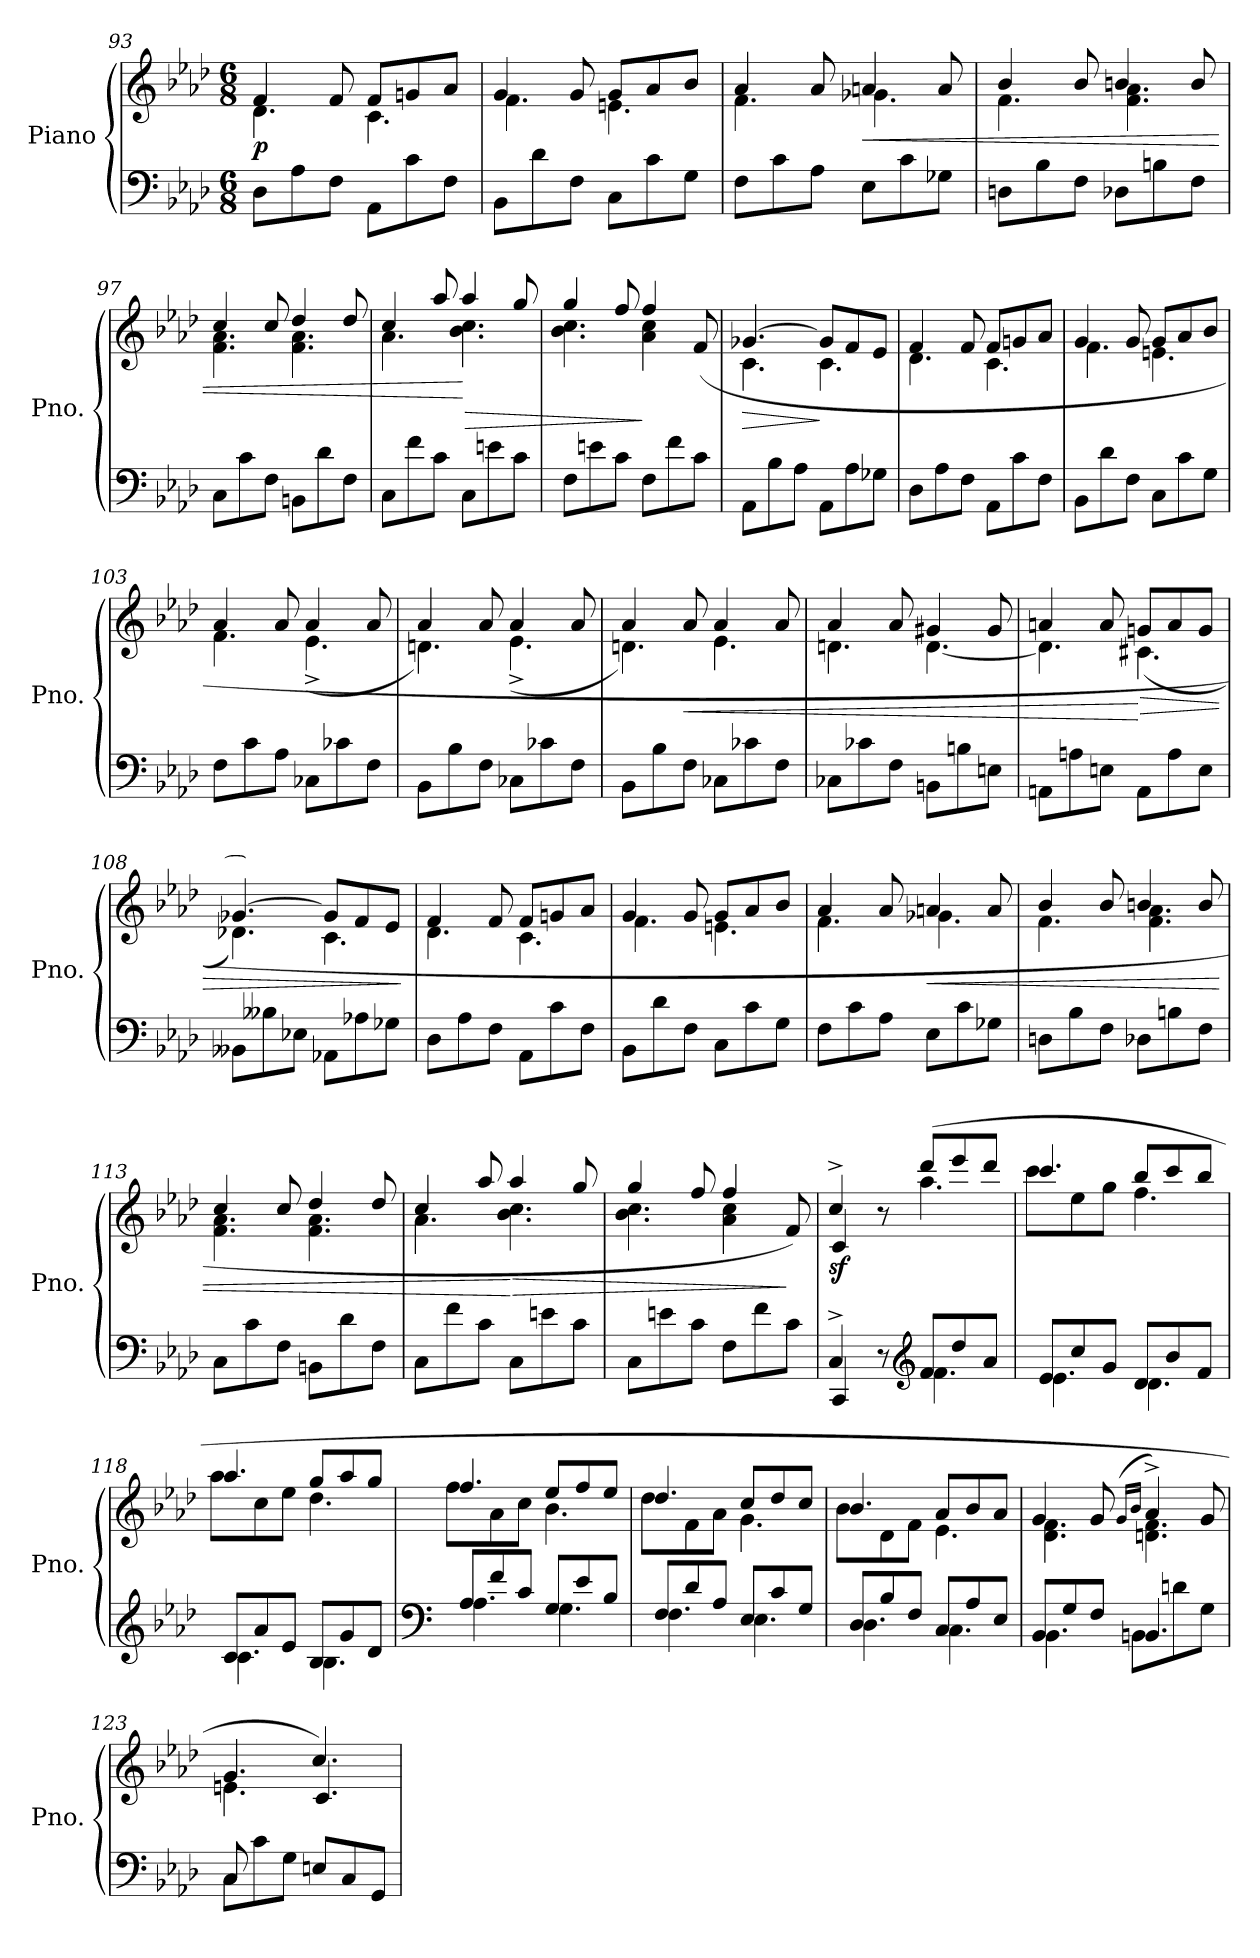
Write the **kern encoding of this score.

**kern	**kern	**dynam
*part1	*part1	*part1
*staff2	*staff1	*staff1/2
*I"Piano	*	*
*I'Pno.	*	*
*clefF4	*clefG2	*
*k[b-e-a-d-]	*k[b-e-a-d-]	*
*M6/8	*M6/8	*
=93	=93	=93
*	*^	*
!	!	!	!LO:DY:b
8D-\L	4f/	4.d-\	p
8A-\	.	.	.
8F\J	8f/	.	.
8AA-\L	8f/L	4.c\	.
8c\	8gn/	.	.
8F\J	8a-/J	.	.
=94	=94	=94	=94
8BB-\L	4g/	4.f\	.
8d-\	.	.	.
8F\J	8g/	.	.
8C\L	8g/L	4.en\	.
8c\	8a-/	.	.
8G\J	8b-/J	.	.
=95	=95	=95	=95
8F\L	4a-/	4.f\	.
8c\	.	.	.
8A-\J	8a-/	.	.
!	!	!	!LO:HP:b
8E-\L	4an/	4.g-X\	<
8c\	.	.	.
8G-X\J	8a/	.	.
=96	=96	=96	=96
8Dn\L	4b-/	4.f\	.
8B-\	.	.	.
8F\J	8b-/	.	.
8D-X\L	4bn/	4.f\ 4.a-\	.
8Bn\	.	.	.
8F\J	8b/	.	.
=97	=97	=97	=97
8C\L	4cc/	4.f\ 4.a-\	.
8c\	.	.	.
8F\J	8cc/	.	.
8BBn\L	4dd-/	4.f\ 4.a-\	.
8d-\	.	.	.
8F\J	8dd-/	.	.
!!LO:LB:g=z	!!
=98	=98	=98	=98
8C\L	4cc/	4.a-\	.
8f\	.	.	.
8c\J	8aa-/	.	.
!	!	!	!LO:HP:n=1:b
8C\L	4aa-/	4.b-\ 4.cc\	[ >
8en\	.	.	.
8c\J	8gg/	.	.
=99	=99	=99	=99
8F\L	4gg/	4.b-\ 4.cc\	.
8en\	.	.	.
8c\J	8ff/	.	.
8F\L	4ff/	4a-\ 4cc\	]
8f\	.	.	.
8c\J	(8f/	8ryy	.
=100	=100	=100	=100
!	!	!	!LO:HP:b
8AA-\L	[4.g-X/	4.c\	>
8B-\	.	.	.
8A-\J	.	.	.
8AA-\L	8g-/L]	4.c\	]
8A-\	8f/	.	.
8G-X\J	8e-/J	.	.
=101	=101	=101	=101
8D-\L	4f/	4.d-\	.
8A-\	.	.	.
8F\J	8f/	.	.
8AA-\L	8f/L	4.c\	.
8c\	8gn/	.	.
8F\J	8a-/J	.	.
=102	=102	=102	=102
8BB-\L	4g/	4.f\	.
8d-\	.	.	.
8F\J	8g/	.	.
8C\L	8g/L	4.en\	.
8c\	8a-/	.	.
8G\J	8b-/J	.	.
=103	=103	=103	=103
8F\L	4a-/	4.f\	.
8c\	.	.	.
8A-\J	8a-/	.	.
8C-X\L	4a-/	(4.e-^\	.
8c-X\	.	.	.
8F\J	8a-/	.	.
=104	=104	=104	=104
8BB-\L	4a-/	4.dn\)	.
8B-\	.	.	.
8F\J	8a-/	.	.
8C-X\L	4a-/	(4.e-^\	.
8c-X\	.	.	.
8F\J	8a-/	.	.
!!LO:LB:g=z	!!
=105	=105	=105	=105
8BB-\L	4a-/	4.dn\)	.
8B-\	.	.	.
!	!	!	!LO:HP:b
8F\J	8a-/	.	<
8C-X\L	4a-/	4.e-\	.
8c-X\	.	.	.
8F\J	8a-/	.	.
=106	=106	=106	=106
8C-X\L	4a-/	4.dn\	.
8c-X\	.	.	.
8F\J	8a-/	.	.
8BBn\L	4g#X/	[4.d\	.
8Bn\	.	.	.
8En\J	8g#/	.	.
=107	=107	=107	=107
8AAn\L	4an/	4.d\]	.
8An\	.	.	.
8En\J	8a/	.	.
!	!	!	!LO:HP:n=1:b
8AA\L	8gn/L	(4.c#X\	[ >
8A\	8a/	.	.
8E\J	8g/J	.	.
=108	=108	=108	=108
!	!LO:TX:a:i:t=͡	!	!
8BB--X\L	[4.g-X/	4.d-X\)	.
8B--X\	.	.	.
8E-X\J	.	.	.
8AA-X\L	8g-/L]	4.c\	.
8A-X\	8f/	.	.
8G-X\J	8e-/J	.	.
*	*v	*v	*
.	.	]
=109	=109	=109
*	*^	*
8D-\L	4f/	4.d-\	.
8A-\	.	.	.
8F\J	8f/	.	.
8AA-\L	8f/L	4.c\	.
8c\	8gn/	.	.
8F\J	8a-/J	.	.
=110	=110	=110	=110
8BB-\L	4g/	4.f\	.
8d-\	.	.	.
8F\J	8g/	.	.
8C\L	8g/L	4.en\	.
8c\	8a-/	.	.
8G\J	8b-/J	.	.
!!LO:LB:g=z	!!
=111	=111	=111	=111
8F\L	4a-/	4.f\	.
8c\	.	.	.
8A-\J	8a-/	.	.
!	!	!	!LO:HP:b
8E-\L	4an/	4.g-X\	<
8c\	.	.	.
8G-X\J	8a/	.	.
=112	=112	=112	=112
8Dn\L	4b-/	4.f\	.
8B-\	.	.	.
8F\J	8b-/	.	.
8D-X\L	4bn/	4.f\ 4.a-\	.
8Bn\	.	.	.
8F\J	8b/	.	.
=113	=113	=113	=113
8C\L	4cc/	4.f\ 4.a-\	.
8c\	.	.	.
8F\J	8cc/	.	.
8BBn\L	4dd-/	4.f\ 4.a-\	.
8d-\	.	.	.
8F\J	8dd-/	.	.
=114	=114	=114	=114
8C\L	4cc/	4.a-\	.
8f\	.	.	.
8c\J	8aa-/	.	.
!	!	!	!LO:HP:n=1:b
8C\L	4aa-/	4.b-\ 4.cc\	[ >
8en\	.	.	.
8c\J	8gg/	.	.
=115	=115	=115	=115
8C\L	4gg/	4.b-\ 4.cc\	.
8en\	.	.	.
8c\J	8ff/	.	.
8F\L	4ff/	4a-\ 4cc\	.
8f\	.	.	.
8c\J	8f/)	8ryy	]
=116	=116	=116	=116
*^	*	*	*
!	!	!	!	!LO:DY:b
4C^/	4CC/	4cc^/	4c/	sf
8r	8ryy	8r	8ryy	.
*clefG2	*	*	*	*
8f/L	4.f\	(8ddd-/L	4.aa-\	.
8dd-/	.	8eee-/	.	.
8a-/J	.	8ddd-/J	.	.
=117	=117	=117	=117	=117
8e-/L	4.e-\	4.ccc/	8ccc\L	.
8cc/	.	.	8ee-\	.
8g/J	.	.	8gg\J	.
8d-/L	4.d-\	8bb-/L	4.ff\	.
8b-/	.	8ccc/	.	.
8f/J	.	8bb-/J	.	.
!!LO:LB:g=z	!!
=118	=118	=118	=118	=118
8c/L	4.c\	4.aa-/	8aa-\L	.
8a-/	.	.	8cc\	.
8e-/J	.	.	8ee-\J	.
8B-/L	4.B-\	8gg/L	4.dd-\	.
8g/	.	8aa-/	.	.
8d-/J	.	8gg/J	.	.
=119	=119	=119	=119	=119
*clefF4	*	*	*	*
8A-/L	4.A-\	4.ff/	8ff\L	.
8f/	.	.	8a-\	.
8c/J	.	.	8cc\J	.
8G/L	4.G\	8ee-/L	4.b-\	.
8e-/	.	8ff/	.	.
8B-/J	.	8ee-/J	.	.
=120	=120	=120	=120	=120
8F/L	4.F\	4.dd-/	8dd-\L	.
8d-/	.	.	8f\	.
8A-/J	.	.	8a-\J	.
8E-/L	4.E-\	8cc/L	4.g\	.
8c/	.	8dd-/	.	.
8G/J	.	8cc/J	.	.
=121	=121	=121	=121	=121
8D-/L	4.D-\	4.b-/	8b-\L	.
8B-/	.	.	8d-\	.
8F/J	.	.	8f\J	.
8C/L	4.C\	8a-/L	4.e-\	.
8A-/	.	8b-/	.	.
8E-/J	.	8a-/J	.	.
=122	=122	=122	=122	=122
8BB-/L	4.BB-\	4g/	4.d-\ 4.f\	.
8G/	.	.	.	.
8F/J	.	8g/	.	.
.	.	(>16qg/LL	.	.
.	.	16qb-/JJ	.	.
4.BBn/	8BB\L	4a-^/)	4.dn\ 4.f\	.
.	8dn\	.	.	.
.	8G\J	8g/	.	.
=123	=123	=123	=123	=123
8C/	8C\L	4.g/	4.en\	.
8ryy	8c\	.	.	.
2ryy	8G\J	.	.	.
.	8En/L	4.cc/)	4.c/	.
.	8C/	.	.	.
.	8GG/J	.	.	.
*v	*v	*	*	*
*	*v	*v	*
=	=	=
*-	*-	*-
